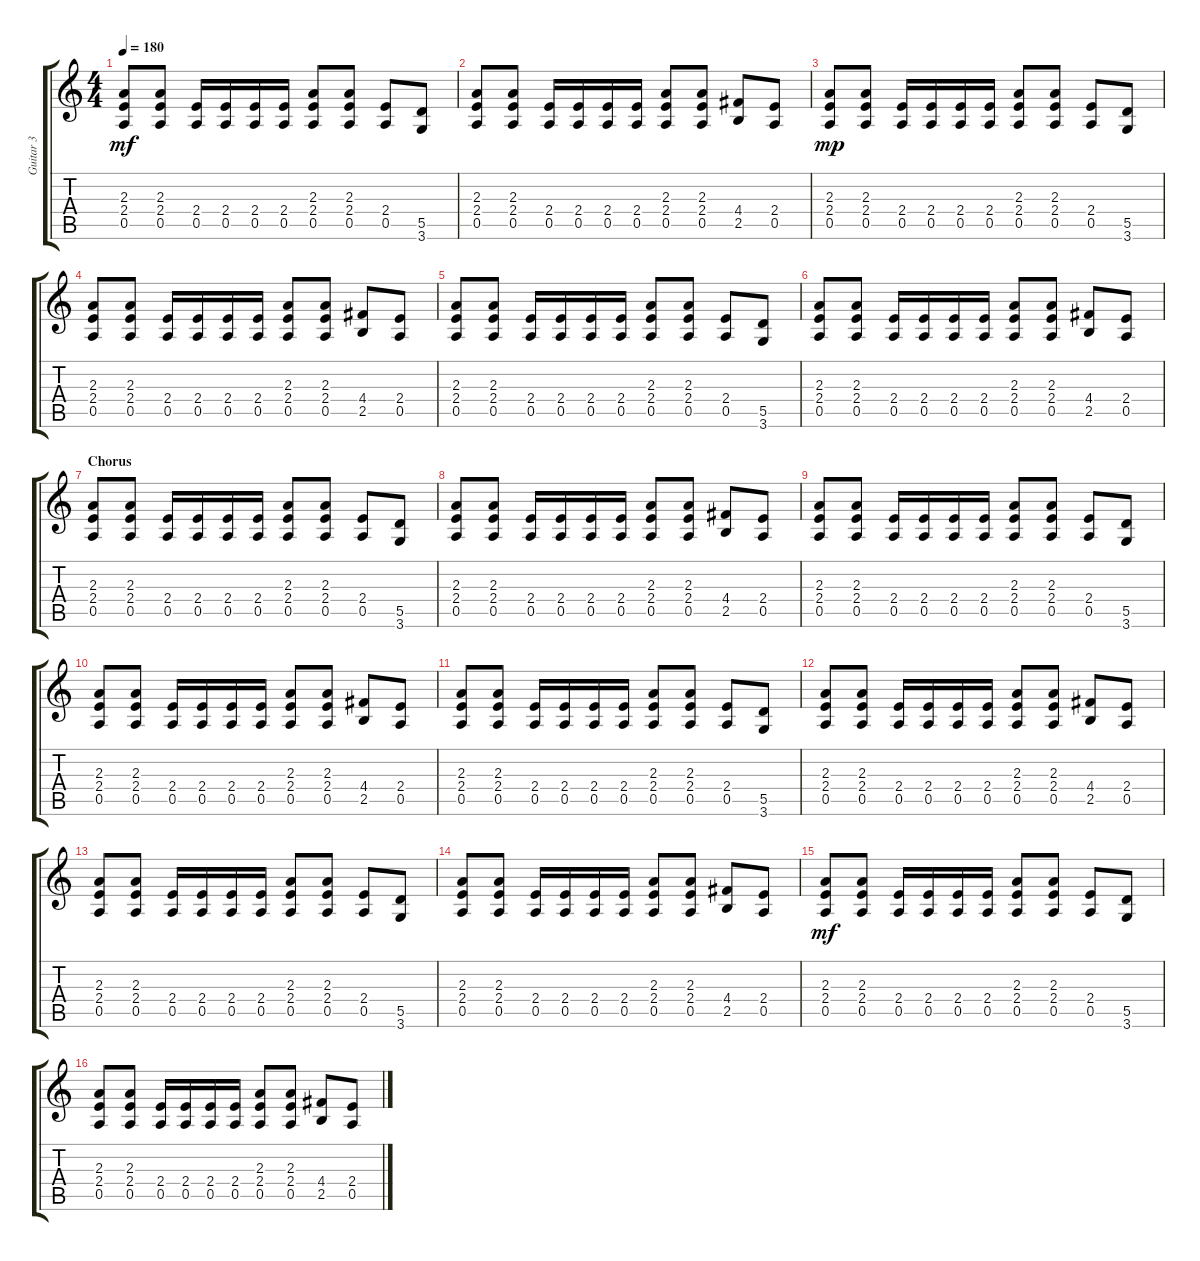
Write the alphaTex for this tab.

\track ("Guitar 3" "Guitar 3") {instrument overdrivenguitar}
\staff {score tabs}
\tuning (E4 B3 G3 D3 A2 E2) {hide}
\ts (4 4)
\tempo 180
\clef g2
\ks c
(2.3 2.4 0.5).8{dy mf} (2.3 2.4 0.5).8 (2.4 0.5).16 (2.4 0.5).16 (2.4 0.5).16 (2.4 0.5).16 (2.3 2.4 0.5).8 (2.3 2.4 0.5).8 (2.4 0.5).8 (5.5 3.6).8 |
(2.3 2.4 0.5).8 (2.3 2.4 0.5).8 (2.4 0.5).16 (2.4 0.5).16 (2.4 0.5).16 (2.4 0.5).16 (2.3 2.4 0.5).8 (2.3 2.4 0.5).8 (4.4 2.5).8 (2.4 0.5).8 |
(2.3 2.4 0.5).8{dy mp} (2.3 2.4 0.5).8 (2.4 0.5).16 (2.4 0.5).16 (2.4 0.5).16 (2.4 0.5).16 (2.3 2.4 0.5).8 (2.3 2.4 0.5).8 (2.4 0.5).8 (5.5 3.6).8 |
(2.3 2.4 0.5).8 (2.3 2.4 0.5).8 (2.4 0.5).16 (2.4 0.5).16 (2.4 0.5).16 (2.4 0.5).16 (2.3 2.4 0.5).8 (2.3 2.4 0.5).8 (4.4 2.5).8 (2.4 0.5).8 |
(2.3 2.4 0.5).8 (2.3 2.4 0.5).8 (2.4 0.5).16 (2.4 0.5).16 (2.4 0.5).16 (2.4 0.5).16 (2.3 2.4 0.5).8 (2.3 2.4 0.5).8 (2.4 0.5).8 (5.5 3.6).8 |
(2.3 2.4 0.5).8 (2.3 2.4 0.5).8 (2.4 0.5).16 (2.4 0.5).16 (2.4 0.5).16 (2.4 0.5).16 (2.3 2.4 0.5).8 (2.3 2.4 0.5).8 (4.4 2.5).8 (2.4 0.5).8 |
\section ("" "Chorus")
(2.3 2.4 0.5).8 (2.3 2.4 0.5).8 (2.4 0.5).16 (2.4 0.5).16 (2.4 0.5).16 (2.4 0.5).16 (2.3 2.4 0.5).8 (2.3 2.4 0.5).8 (2.4 0.5).8 (5.5 3.6).8 |
(2.3 2.4 0.5).8 (2.3 2.4 0.5).8 (2.4 0.5).16 (2.4 0.5).16 (2.4 0.5).16 (2.4 0.5).16 (2.3 2.4 0.5).8 (2.3 2.4 0.5).8 (4.4 2.5).8 (2.4 0.5).8 |
(2.3 2.4 0.5).8 (2.3 2.4 0.5).8 (2.4 0.5).16 (2.4 0.5).16 (2.4 0.5).16 (2.4 0.5).16 (2.3 2.4 0.5).8 (2.3 2.4 0.5).8 (2.4 0.5).8 (5.5 3.6).8 |
(2.3 2.4 0.5).8 (2.3 2.4 0.5).8 (2.4 0.5).16 (2.4 0.5).16 (2.4 0.5).16 (2.4 0.5).16 (2.3 2.4 0.5).8 (2.3 2.4 0.5).8 (4.4 2.5).8 (2.4 0.5).8 |
(2.3 2.4 0.5).8 (2.3 2.4 0.5).8 (2.4 0.5).16 (2.4 0.5).16 (2.4 0.5).16 (2.4 0.5).16 (2.3 2.4 0.5).8 (2.3 2.4 0.5).8 (2.4 0.5).8 (5.5 3.6).8 |
(2.3 2.4 0.5).8 (2.3 2.4 0.5).8 (2.4 0.5).16 (2.4 0.5).16 (2.4 0.5).16 (2.4 0.5).16 (2.3 2.4 0.5).8 (2.3 2.4 0.5).8 (4.4 2.5).8 (2.4 0.5).8 |
(2.3 2.4 0.5).8 (2.3 2.4 0.5).8 (2.4 0.5).16 (2.4 0.5).16 (2.4 0.5).16 (2.4 0.5).16 (2.3 2.4 0.5).8 (2.3 2.4 0.5).8 (2.4 0.5).8 (5.5 3.6).8 |
(2.3 2.4 0.5).8 (2.3 2.4 0.5).8 (2.4 0.5).16 (2.4 0.5).16 (2.4 0.5).16 (2.4 0.5).16 (2.3 2.4 0.5).8 (2.3 2.4 0.5).8 (4.4 2.5).8 (2.4 0.5).8 |
(2.3 2.4 0.5).8{dy mf} (2.3 2.4 0.5).8 (2.4 0.5).16 (2.4 0.5).16 (2.4 0.5).16 (2.4 0.5).16 (2.3 2.4 0.5).8 (2.3 2.4 0.5).8 (2.4 0.5).8 (5.5 3.6).8 |
(2.3 2.4 0.5).8 (2.3 2.4 0.5).8 (2.4 0.5).16 (2.4 0.5).16 (2.4 0.5).16 (2.4 0.5).16 (2.3 2.4 0.5).8 (2.3 2.4 0.5).8 (4.4 2.5).8 (2.4 0.5).8
